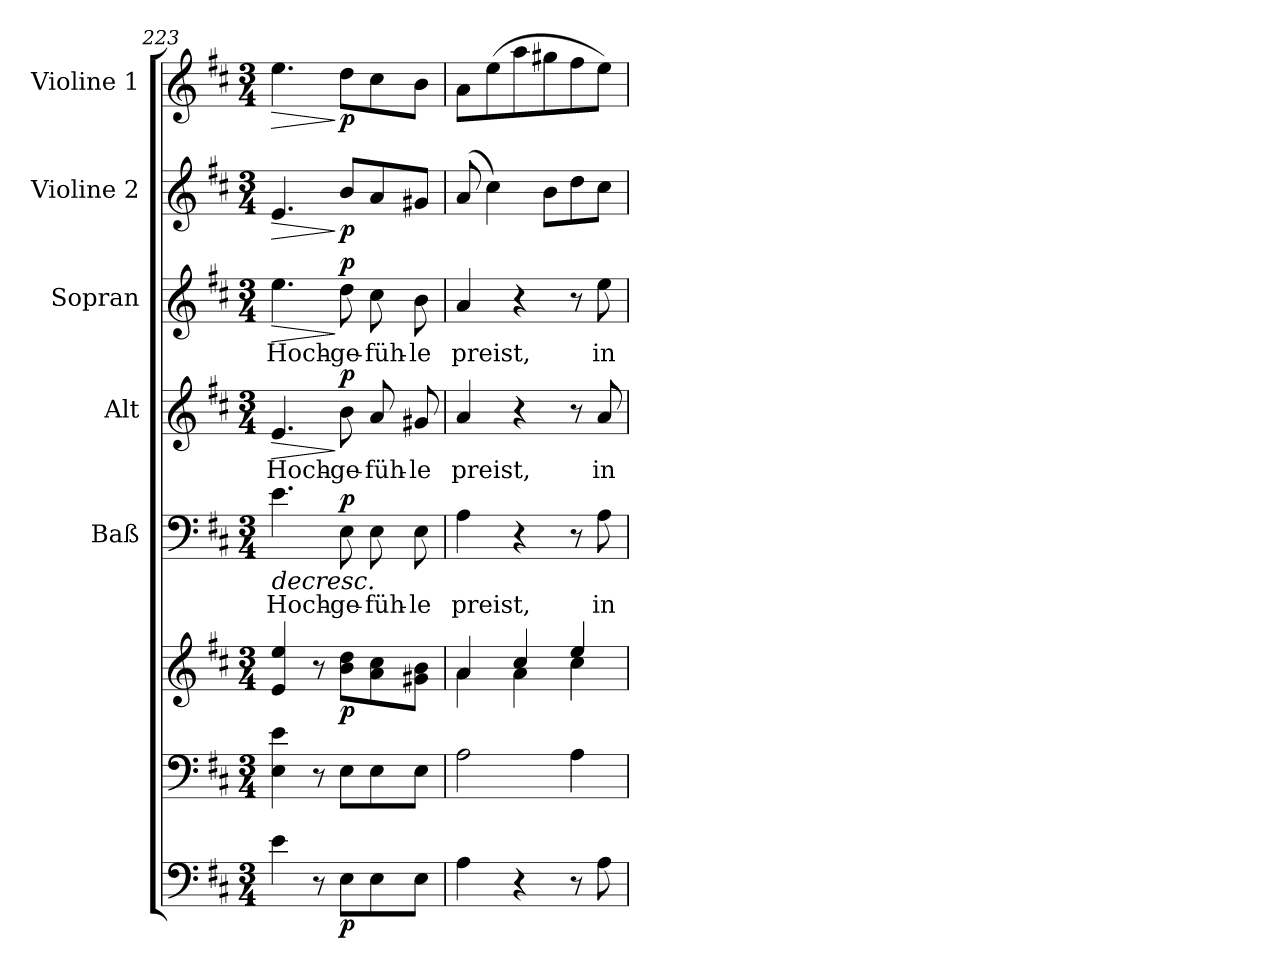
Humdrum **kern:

**kern	**dynam	**kern	**kern	**dynam	**kern	**text	**dynam	**kern	**text	**dynam	**kern	**text	**dynam	**kern	**dynam	**kern	**dynam
*part7	*part7	*part6	*part6	*part6	*part5	*part5	*part5	*part4	*part4	*part4	*part3	*part3	*part3	*part2	*part2	*part1	*part1
*staff8	*staff8	*staff7	*staff6	*staff6/7	*staff5	*staff5	*staff5	*staff4	*staff4	*staff4	*staff3	*staff3	*staff3	*staff2	*staff2	*staff1	*staff1
*	*	*	*	*	*I"Baß	*	*	*I"Alt	*	*	*I"Sopran	*	*	*I"Violine 2	*	*I"Violine 1	*
*	*	*	*	*	*	*	*	*	*	*	*	*	*	*I'Vln	*	*I'Vln	*
*clefF4	*	*clefF4	*clefG2	*	*clefF4	*	*	*clefG2	*	*	*clefG2	*	*	*clefG2	*	*clefG2	*
*ITrd7c12	*	*	*	*	*	*	*	*	*	*	*	*	*	*	*	*	*
*k[f#c#]	*	*k[f#c#]	*k[f#c#]	*	*k[f#c#]	*	*	*k[f#c#]	*	*	*k[f#c#]	*	*	*k[f#c#]	*	*k[f#c#]	*
*D:	*	*D:	*D:	*	*D:	*	*	*D:	*	*	*D:	*	*	*D:	*	*D:	*
*M3/4	*	*M3/4	*M3/4	*	*M3/4	*	*	*M3/4	*	*	*M3/4	*	*	*M3/4	*	*M3/4	*
=223	=223	=223	=223	=223	=223	=223	=223	=223	=223	=223	=223	=223	=223	=223	=223	=223	=223
!	!	!	!	!	!	!LO:LY:b	!LO:HP:b	!	!LO:LY:b	!LO:HP:b	!	!LO:LY:b	!LO:HP:b	!	!LO:HP:b	!	!LO:HP:b
4E\	.	4E\ 4e\	4e/ 4ee/	.	4.e\	Hoch-	>	4.e/	Hoch-	>	4.ee\	Hoch-	>	4.e/	>	4.ee\	>
8r	.	8r	8r	.	.	.	.	.	.	.	.	.	.	.	.	.	.
!	!LO:DY:b	!	!	!LO:DY:b	!	!LO:LY:b	!LO:DY:a	!	!LO:LY:b	!LO:DY:n=1:a	!	!LO:LY:b	!LO:DY:n=1:a	!	!LO:DY:n=1:b	!	!LO:DY:n=1:b
8EE\L	p	8E\L	8b\ 8dd\L	p	8E\	-ge-	p	8b\	-ge-	] p	8dd\	-ge-	] p	8b/L	] p	8dd\L	] p
!	!	!	!	!	!	!LO:LY:b	!	!	!LO:LY:b	!	!	!LO:LY:b	!	!	!	!	!
8EE\	.	8E\	8a\ 8cc#\	.	8E\	-füh-	]	8a/	-füh-	.	8cc#\	-füh-	.	8a/	.	8cc#\	.
!	!	!	!	!	!	!LO:LY:b	!	!	!LO:LY:b	!	!	!LO:LY:b	!	!	!	!	!
8EE\J	.	8E\J	8g#X\ 8b\J	.	8E\	-le	.	8g#X/	-le	.	8b\	-le	.	8g#X/J	.	8b\J	.
!!LO:PB:g=z
=224	=224	=224	=224	=224	=224	=224	=224	=224	=224	=224	=224	=224	=224	=224	=224	=224	=224
*	*	*	*^	*	*	*	*	*	*	*	*	*	*	*	*	*	*
!	!	!	!	!	!	!	!LO:LY:b	!	!	!LO:LY:b	!	!	!LO:LY:b	!	!	!	!	!
4AA\	.	2A\	4a/	4a\	.	4A\	preist,	.	4a/	preist,	.	4a/	preist,	.	(<8a/	.	8a\L	.
.	.	.	.	.	.	.	.	.	.	.	.	.	.	.	4cc#\)	.	(>8ee\	.
4r	.	.	4cc#/	4a\	.	4r	.	.	4r	.	.	4r	.	.	.	.	8aa\	.
.	.	.	.	.	.	.	.	.	.	.	.	.	.	.	8b\L	.	8gg#X\	.
8r	.	4A\	4ee/	4cc#\	.	8r	.	.	8r	.	.	8r	.	.	8dd\	.	8ff#\	.
!	!	!	!	!	!	!	!LO:LY:b	!	!	!LO:LY:b	!	!	!LO:LY:b	!	!	!	!	!
8AA\	.	.	.	.	.	8A\	in	.	8a/	in	.	8ee\	in	.	8cc#\J	.	8ee\J)	.
*	*	*	*v	*v	*	*	*	*	*	*	*	*	*	*	*	*	*	*
=	=	=	=	=	=	=	=	=	=	=	=	=	=	=	=	=	=
*-	*-	*-	*-	*-	*-	*-	*-	*-	*-	*-	*-	*-	*-	*-	*-	*-	*-
